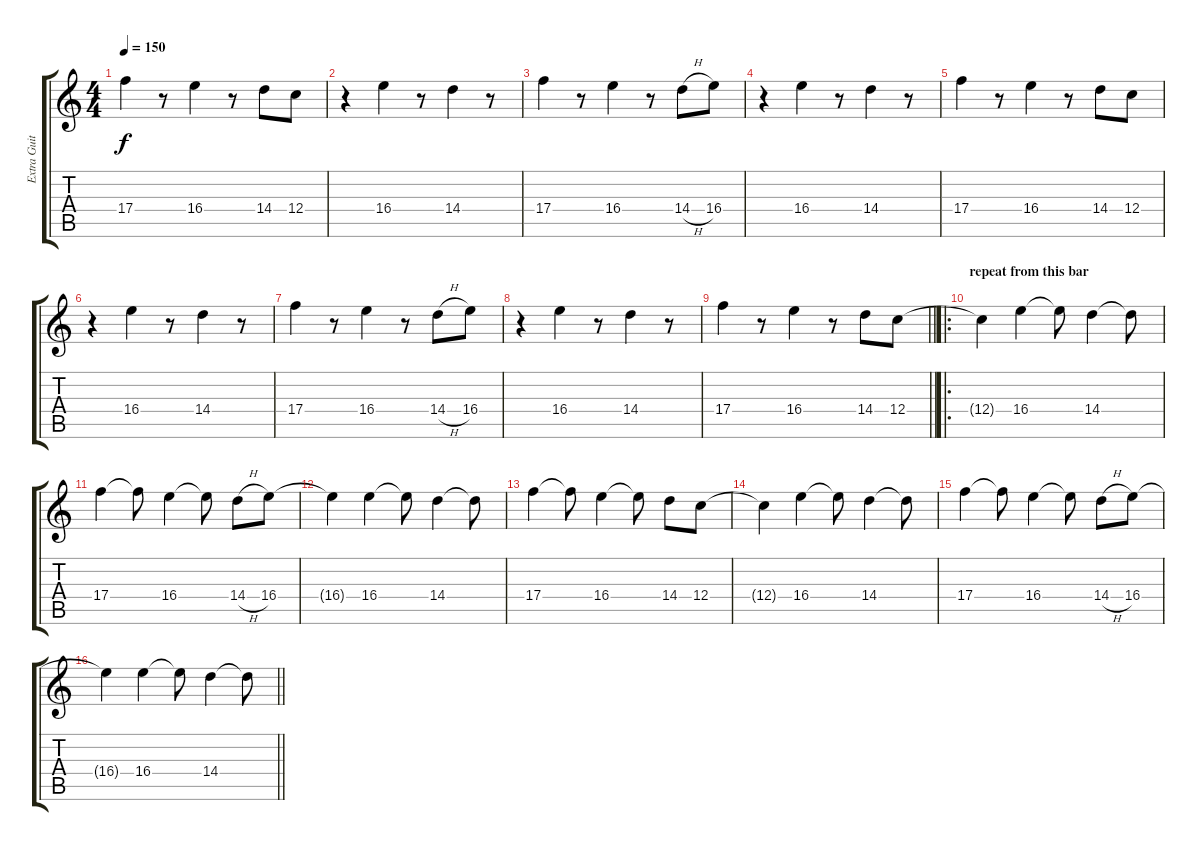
\track ("Extra Guitar 1" "Extra Guit") {instrument overdrivenguitar}
\staff {score tabs}
\tuning (D4 A3 F3 C3 G2 C2) {hide}
\ts (4 4)
\tempo 150
\clef g2
\ks c
17.4.4{dy f} r.8 16.4.4 r.8 14.4.8 12.4.8 |
r.4 16.4.4 r.8 14.4.4 r.8 |
17.4.4 r.8 16.4.4 r.8 14.4{h}.8 16.4.8 |
r.4 16.4.4 r.8 14.4.4 r.8 |
17.4.4 r.8 16.4.4 r.8 14.4.8 12.4.8 |
r.4 16.4.4 r.8 14.4.4 r.8 |
17.4.4 r.8 16.4.4 r.8 14.4{h}.8 16.4.8 |
r.4 16.4.4 r.8 14.4.4 r.8 |
\barLineRight lightlight
17.4.4 r.8 16.4.4 r.8 14.4.8 12.4.8 |
\ro
\section ("" "repeat from this bar")
12.4{t}.4 16.4.4 16.4{t}.8 14.4.4 14.4{t}.8 |
17.4.4 17.4{t}.8 16.4.4 16.4{t}.8 14.4{h}.8 16.4.8 |
16.4{t}.4 16.4.4 16.4{t}.8 14.4.4 14.4{t}.8 |
17.4.4 17.4{t}.8 16.4.4 16.4{t}.8 14.4.8 12.4.8 |
12.4{t}.4 16.4.4 16.4{t}.8 14.4.4 14.4{t}.8 |
17.4.4 17.4{t}.8 16.4.4 16.4{t}.8 14.4{h}.8 16.4.8 |
\barLineRight lightlight
16.4{t}.4 16.4.4 16.4{t}.8 14.4.4 14.4{t}.8
